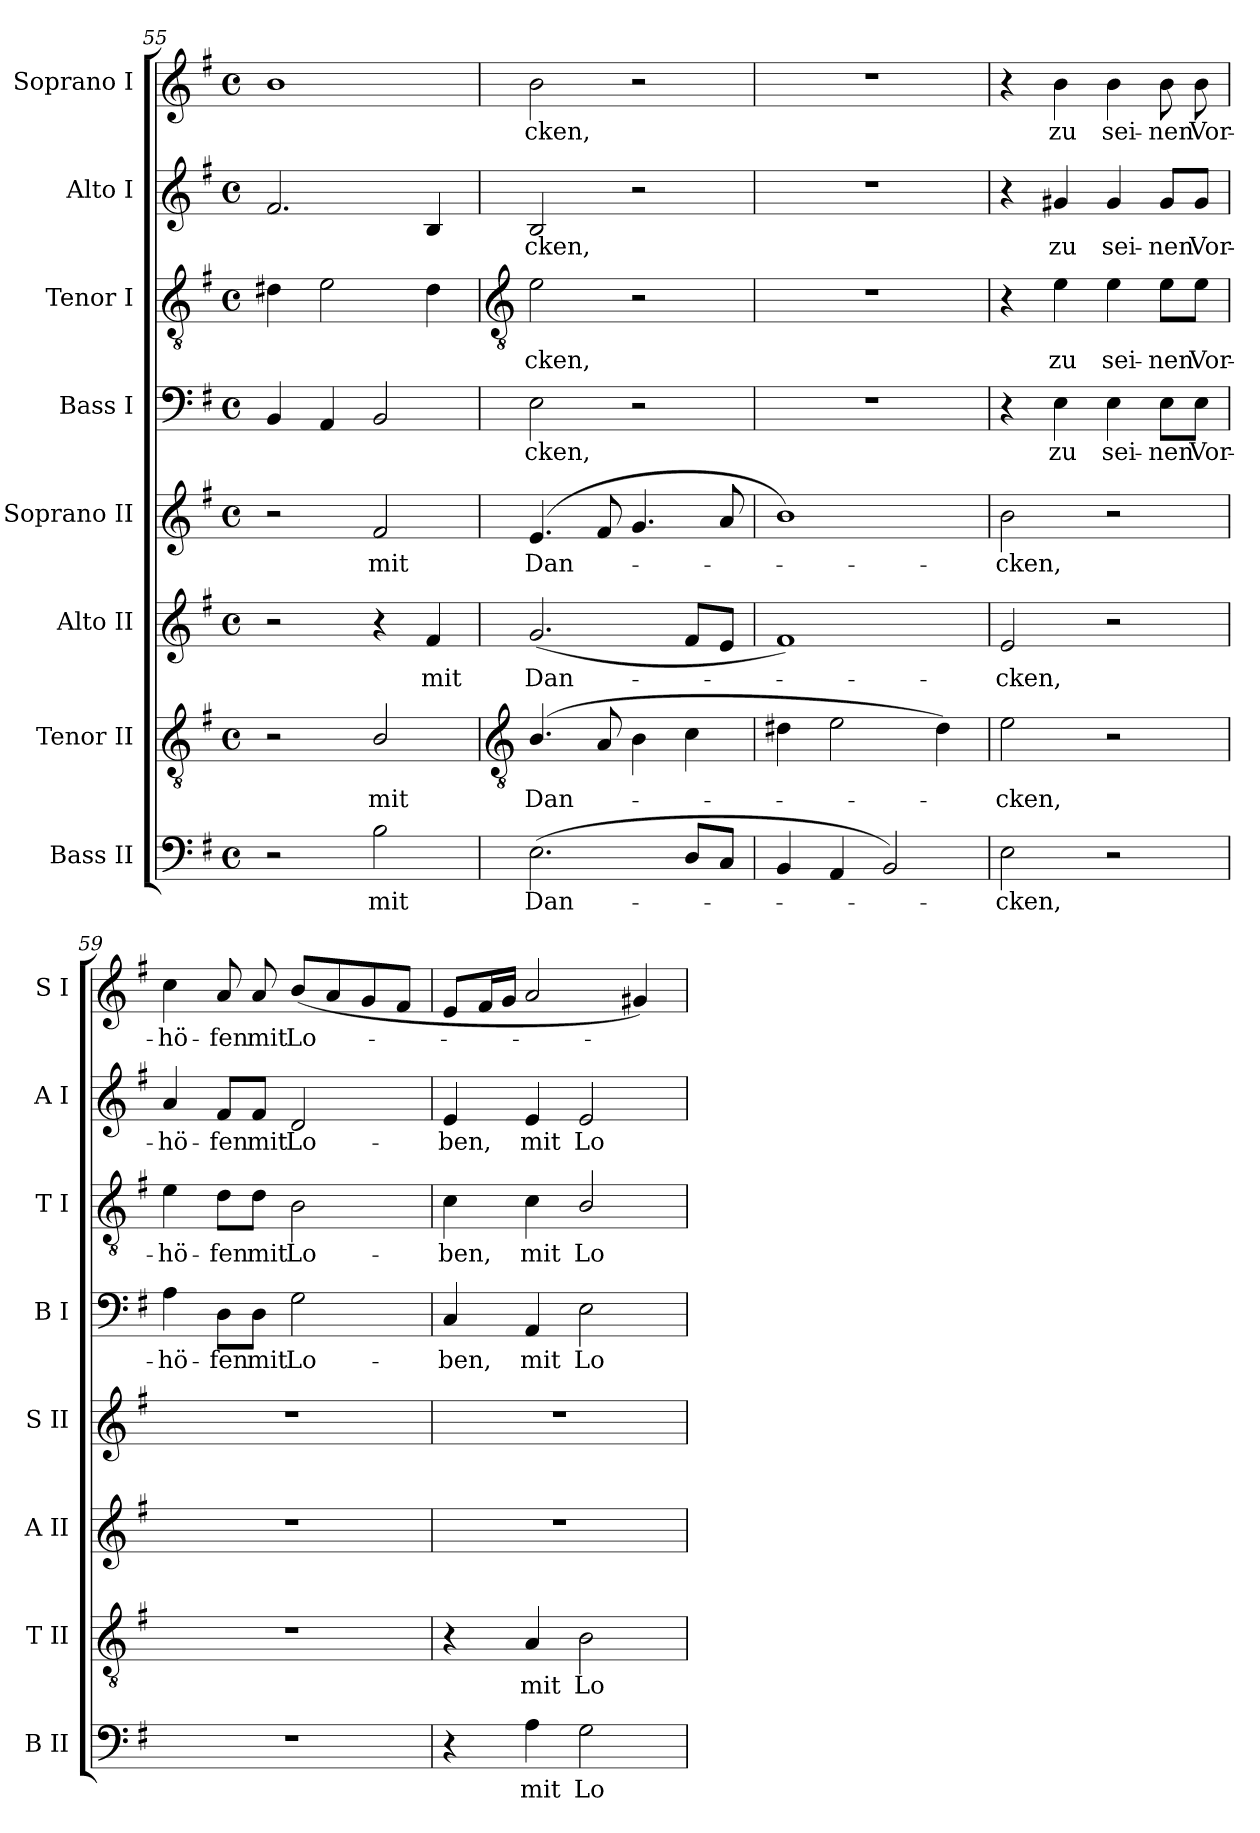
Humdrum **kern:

**kern	**text	**kern	**text	**kern	**text	**kern	**text	**kern	**text	**kern	**text	**kern	**text	**kern	**text
*part8	*part8	*part7	*part7	*part6	*part6	*part5	*part5	*part4	*part4	*part3	*part3	*part2	*part2	*part1	*part1
*staff8	*staff8	*staff7	*staff7	*staff6	*staff6	*staff5	*staff5	*staff4	*staff4	*staff3	*staff3	*staff2	*staff2	*staff1	*staff1
*I"Bass II	*	*I"Tenor II	*	*I"Alto II	*	*I"Soprano II	*	*I"Bass I	*	*I"Tenor I	*	*I"Alto I	*	*I"Soprano I	*
*I'B II	*	*I'T II	*	*I'A II	*	*I'S II	*	*I'B I	*	*I'T I	*	*I'A I	*	*I'S I	*
*clefF4	*	*clefGv2	*	*clefG2	*	*clefG2	*	*clefF4	*	*clefGv2	*	*clefG2	*	*clefG2	*
*k[f#]	*	*k[f#]	*	*k[f#]	*	*k[f#]	*	*k[f#]	*	*k[f#]	*	*k[f#]	*	*k[f#]	*
*G:	*	*G:	*	*G:	*	*G:	*	*G:	*	*G:	*	*G:	*	*G:	*
*M4/4	*	*M4/4	*	*M4/4	*	*M4/4	*	*M4/4	*	*M4/4	*	*M4/4	*	*M4/4	*
*met(c)	*	*met(c)	*	*met(c)	*	*met(c)	*	*met(c)	*	*met(c)	*	*met(c)	*	*met(c)	*
=55	=55	=55	=55	=55	=55	=55	=55	=55	=55	=55	=55	=55	=55	=55	=55
2r	.	2r	.	2r	.	2r	.	4BB	.	4d#X	.	2.f#	.	1b	.
.	.	.	.	.	.	.	.	4AA	.	2e	.	.	.	.	.
!	!LO:LY:b	!	!LO:LY:b	!	!	!	!LO:LY:b	!	!	!	!	!	!	!	!
2B	mit	2B/	mit	4r	.	2f#	mit	2BB	.	.	.	.	.	.	.
!	!	!	!	!	!LO:LY:b	!	!	!	!	!	!	!	!	!	!
.	.	.	.	4f#	mit	.	.	.	.	4d#	.	4B	.	.	.
!!LO:LB:g=z
=56	=56	=56	=56	=56	=56	=56	=56	=56	=56	=56	=56	=56	=56	=56	=56
*	*	*clefGv2	*	*	*	*	*	*	*	*clefGv2	*	*	*	*	*
!	!LO:LY:b	!	!LO:LY:b	!	!LO:LY:b	!	!LO:LY:b	!	!LO:LY:b	!	!LO:LY:b	!	!LO:LY:b	!	!LO:LY:b
(<2.E	Dan-	(>4.B/	Dan-	(<2.g	Dan-	(<4.e	Dan-	2E	cken,	2e	cken,	2B	cken,	2b	cken,
.	.	8A	.	.	.	8f#	.	.	.	.	.	.	.	.	.
.	.	4B	.	.	.	4.g	.	2r	.	2r	.	2r	.	2r	.
8DL	.	4c	.	8f#L	.	.	.	.	.	.	.	.	.	.	.
8CJ	.	.	.	8eJ	.	8a	.	.	.	.	.	.	.	.	.
=57	=57	=57	=57	=57	=57	=57	=57	=57	=57	=57	=57	=57	=57	=57	=57
4BB	.	4d#X	.	1f#)	.	1b)	.	1r	.	1r	.	1r	.	1r	.
4AA	.	2e	.	.	.	.	.	.	.	.	.	.	.	.	.
2BB)	.	.	.	.	.	.	.	.	.	.	.	.	.	.	.
.	.	4d#)	.	.	.	.	.	.	.	.	.	.	.	.	.
=58	=58	=58	=58	=58	=58	=58	=58	=58	=58	=58	=58	=58	=58	=58	=58
!	!LO:LY:b	!	!LO:LY:b	!	!LO:LY:b	!	!LO:LY:b	!	!	!	!	!	!	!	!
2E	cken,	2e	cken,	2e	cken,	2b	cken,	4r	.	4r	.	4r	.	4r	.
!	!	!	!	!	!	!	!	!	!LO:LY:b	!	!LO:LY:b	!	!LO:LY:b	!	!LO:LY:b
.	.	.	.	.	.	.	.	4E	zu	4e	zu	4g#X	zu	4b	zu
!	!	!	!	!	!	!	!	!	!LO:LY:b	!	!LO:LY:b	!	!LO:LY:b	!	!LO:LY:b
2r	.	2r	.	2r	.	2r	.	4E	sei-	4e	sei-	4g#	sei-	4b	sei-
!	!	!	!	!	!	!	!	!	!LO:LY:b	!	!LO:LY:b	!	!LO:LY:b	!	!LO:LY:b
.	.	.	.	.	.	.	.	8E\L	-nen	8e\L	-nen	8g#/L	-nen	8b	-nen
!	!	!	!	!	!	!	!	!	!LO:LY:b	!	!LO:LY:b	!	!LO:LY:b	!	!LO:LY:b
.	.	.	.	.	.	.	.	8E\J	Vor-	8e\J	Vor-	8g#/J	Vor-	8b	Vor-
=59	=59	=59	=59	=59	=59	=59	=59	=59	=59	=59	=59	=59	=59	=59	=59
!	!	!	!	!	!	!	!	!	!LO:LY:b	!	!LO:LY:b	!	!LO:LY:b	!	!LO:LY:b
1r	.	1r	.	1r	.	1r	.	4A	-hö-	4e	-hö-	4a	-hö-	4cc	-hö-
!	!	!	!	!	!	!	!	!	!LO:LY:b	!	!LO:LY:b	!	!LO:LY:b	!	!LO:LY:b
.	.	.	.	.	.	.	.	8D\L	-fen	8d\L	-fen	8f#/L	-fen	8a	-fen
!	!	!	!	!	!	!	!	!	!LO:LY:b	!	!LO:LY:b	!	!LO:LY:b	!	!LO:LY:b
.	.	.	.	.	.	.	.	8D\J	mit	8d\J	mit	8f#/J	mit	8a	mit
!	!	!	!	!	!	!	!	!	!LO:LY:b	!	!LO:LY:b	!	!LO:LY:b	!	!LO:LY:b
.	.	.	.	.	.	.	.	2G	Lo-	2B	Lo-	2d	Lo-	(<8bL	Lo-
.	.	.	.	.	.	.	.	.	.	.	.	.	.	8a	.
.	.	.	.	.	.	.	.	.	.	.	.	.	.	8g	.
.	.	.	.	.	.	.	.	.	.	.	.	.	.	8f#J	.
=60	=60	=60	=60	=60	=60	=60	=60	=60	=60	=60	=60	=60	=60	=60	=60
!	!	!	!	!	!	!	!	!	!LO:LY:b	!	!LO:LY:b	!	!LO:LY:b	!	!
4r	.	4r	.	1r	.	1r	.	4C	-ben,	4c	-ben,	4e	-ben,	8eL	.
.	.	.	.	.	.	.	.	.	.	.	.	.	.	16f#L	.
.	.	.	.	.	.	.	.	.	.	.	.	.	.	16gJJ	.
!	!LO:LY:b	!	!LO:LY:b	!	!	!	!	!	!LO:LY:b	!	!LO:LY:b	!	!LO:LY:b	!	!
4A	mit	4A	mit	.	.	.	.	4AA	mit	4c	mit	4e	mit	2a	.
!	!LO:LY:b	!	!LO:LY:b	!	!	!	!	!	!LO:LY:b	!	!LO:LY:b	!	!LO:LY:b	!	!
2G	Lo-	2B	Lo-	.	.	.	.	2E	Lo-	2B/	Lo-	2e	Lo-	.	.
.	.	.	.	.	.	.	.	.	.	.	.	.	.	4g#X)	.
=	=	=	=	=	=	=	=	=	=	=	=	=	=	=	=
*-	*-	*-	*-	*-	*-	*-	*-	*-	*-	*-	*-	*-	*-	*-	*-
